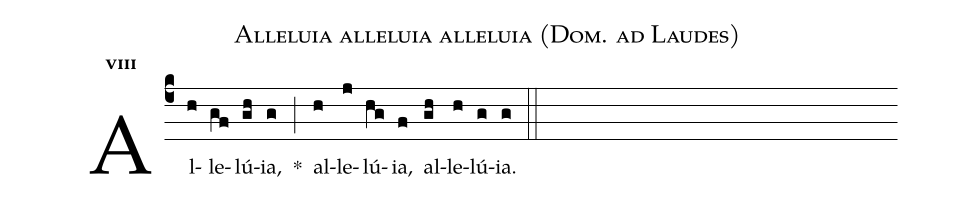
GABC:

name:Alleluia alleluia alleluia (Dom. ad Laudes);
office-part:Antiphona;
mode:8;
%%
name: Alleluia alleluia alleluia;
annotation: 8. G;
mode: 8;
office-part: antiphona;
initial-style: 1;
%%
(c4)Al(h)le(gf)lú(gh)ia,(g) *(;) al(h)le(j)lú(hg)ia,(f) al(gh)le(h)lú(g)ia.(g) (::)
